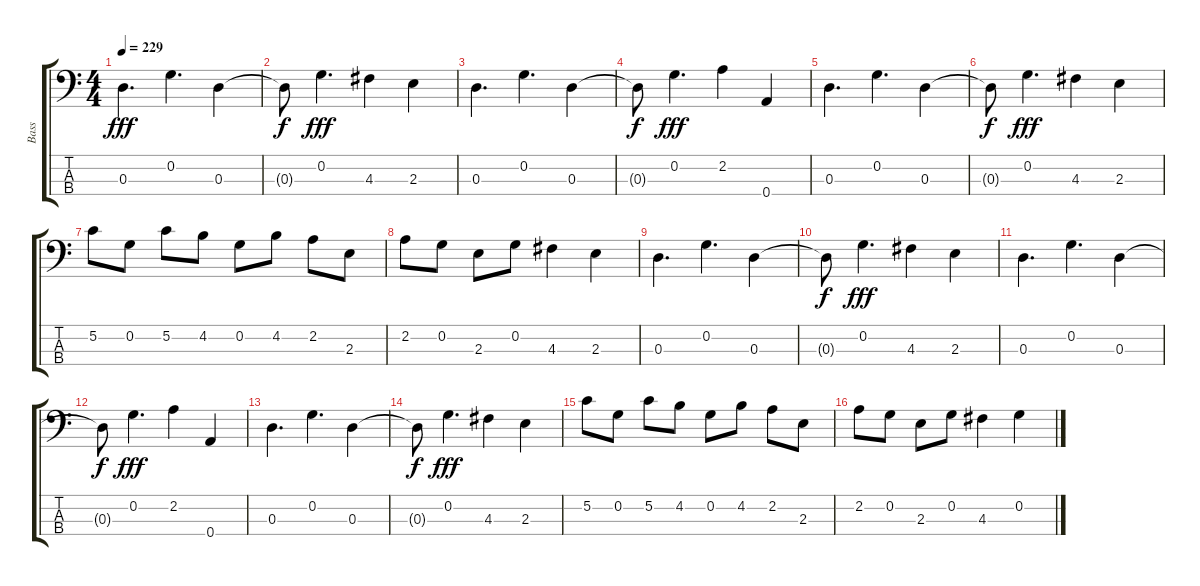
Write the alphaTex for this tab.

\track ("Bass" "Bass") {instrument electricbassfinger}
\staff {score tabs}
\tuning (C-1 G2 D2 A1) {hide}
\ts (4 4)
\tempo 229
\clef f4
\ks c
0.3.4{d dy fff} 0.2.4{d} 0.3.4 |
0.3{t}.8{dy f} 0.2.4{d dy fff} 4.3.4 2.3.4 |
0.3.4{d} 0.2.4{d} 0.3.4 |
0.3{t}.8{dy f} 0.2.4{d dy fff} 2.2.4 0.4.4 |
0.3.4{d} 0.2.4{d} 0.3.4 |
0.3{t}.8{dy f} 0.2.4{d dy fff} 4.3.4 2.3.4 |
5.2.8 0.2.8 5.2.8 4.2.8 0.2.8 4.2.8 2.2.8 2.3.8 |
2.2.8 0.2.8 2.3.8 0.2.8 4.3.4 2.3.4 |
0.3.4{d} 0.2.4{d} 0.3.4 |
0.3{t}.8{dy f} 0.2.4{d dy fff} 4.3.4 2.3.4 |
0.3.4{d} 0.2.4{d} 0.3.4 |
0.3{t}.8{dy f} 0.2.4{d dy fff} 2.2.4 0.4.4 |
0.3.4{d} 0.2.4{d} 0.3.4 |
0.3{t}.8{dy f} 0.2.4{d dy fff} 4.3.4 2.3.4 |
5.2.8 0.2.8 5.2.8 4.2.8 0.2.8 4.2.8 2.2.8 2.3.8 |
2.2.8 0.2.8 2.3.8 0.2.8 4.3.4 0.2.4
